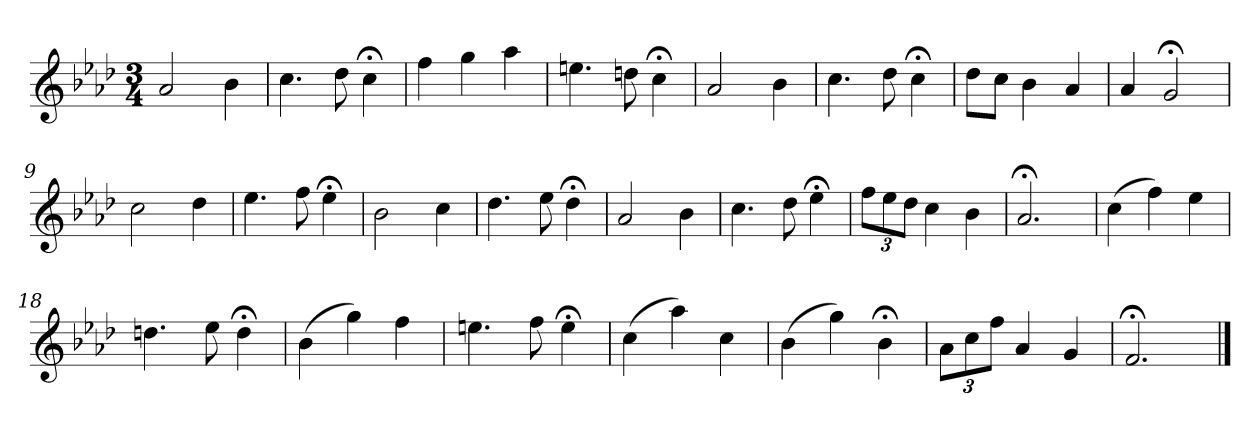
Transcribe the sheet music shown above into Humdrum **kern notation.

**kern
*part1
*staff1
*k[b-e-a-d-]
*f:
*M3/4
*MM120
=1
2a-
4b-
=2
4.cc
8dd-
4cc;<
=3
4ff
4gg
4aa-
=4
4.een
8ddn
4cc;<
=5
2a-
4b-
=6
4.cc
8dd-
4cc;<
=7
8dd-L
8ccJ
4b-
4a-
=8
4a-
2g;<
=9
2cc
4dd-
=10
4.ee-
8ff
4ee-;<
=11
2b-
4cc
=12
4.dd-
8ee-
4dd-;<
=13
2a-
4b-
=14
4.cc
8dd-
4ee-;<
=15
12ffL
12ee-
12dd-J
4cc
4b-
=16
2.a-;<
=17
(4cc
4ff)
4ee-
=18
4.ddn
8ee-
4dd;<
=19
(4b-
4gg)
4ff
=20
4.een
8ff
4ee;<
=21
(4cc
4aa-)
4cc
=22
(4b-
4gg)
4b-;<
=23
12a-L
12cc
12ffJ
4a-
4g
=24
2.f;<
==
*-
